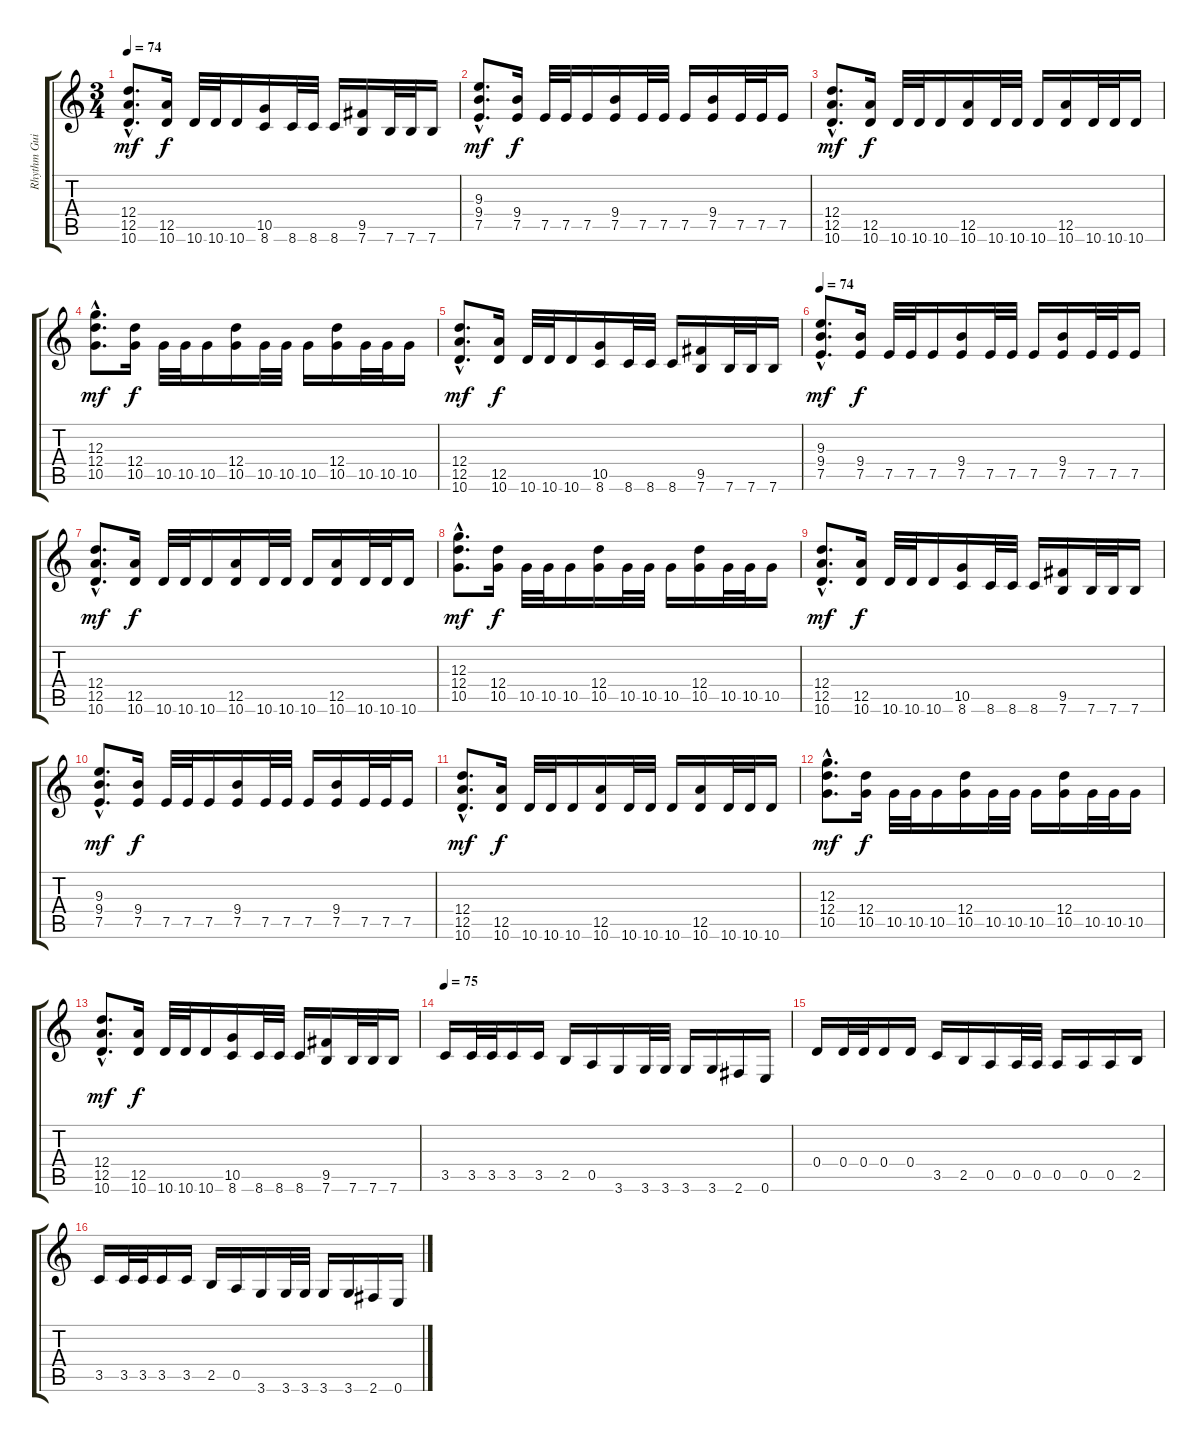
\track ("Rhythm Guitar (left)" "Rhythm Gui") {instrument distortionguitar}
\staff {score tabs}
\tuning (E4 B3 G3 D3 A2 E2) {hide}
\ts (3 4)
\tempo 74
\clef g2
\ks c
(12.4{hac} 12.5{hac} 10.6{hac}).8{d dy mf} (12.5 10.6).16{dy f} 10.6.32 10.6.32 10.6.16 (10.5 8.6).16 8.6.32 8.6.32 8.6.16 (9.5 7.6).16 7.6.32 7.6.32 7.6.16 |
(9.3{hac} 9.4{hac} 7.5{hac}).8{d dy mf} (9.4 7.5).16{dy f} 7.5.32 7.5.32 7.5.16 (9.4 7.5).16 7.5.32 7.5.32 7.5.16 (9.4 7.5).16 7.5.32 7.5.32 7.5.16 |
(12.4{hac} 12.5{hac} 10.6{hac}).8{d dy mf} (12.5 10.6).16{dy f} 10.6.32 10.6.32 10.6.16 (12.5 10.6).16 10.6.32 10.6.32 10.6.16 (12.5 10.6).16 10.6.32 10.6.32 10.6.16 |
(12.3{hac} 12.4{hac} 10.5{hac}).8{d dy mf} (12.4 10.5).16{dy f} 10.5.32 10.5.32 10.5.16 (12.4 10.5).16 10.5.32 10.5.32 10.5.16 (12.4 10.5).16 10.5.32 10.5.32 10.5.16 |
(12.4{hac} 12.5{hac} 10.6{hac}).8{d dy mf} (12.5 10.6).16{dy f} 10.6.32 10.6.32 10.6.16 (10.5 8.6).16 8.6.32 8.6.32 8.6.16 (9.5 7.6).16 7.6.32 7.6.32 7.6.16 |
\tempo 74
(9.3{hac} 9.4{hac} 7.5{hac}).8{d dy mf} (9.4 7.5).16{dy f} 7.5.32 7.5.32 7.5.16 (9.4 7.5).16 7.5.32 7.5.32 7.5.16 (9.4 7.5).16 7.5.32 7.5.32 7.5.16 |
(12.4{hac} 12.5{hac} 10.6{hac}).8{d dy mf} (12.5 10.6).16{dy f} 10.6.32 10.6.32 10.6.16 (12.5 10.6).16 10.6.32 10.6.32 10.6.16 (12.5 10.6).16 10.6.32 10.6.32 10.6.16 |
(12.3{hac} 12.4{hac} 10.5{hac}).8{d dy mf} (12.4 10.5).16{dy f} 10.5.32 10.5.32 10.5.16 (12.4 10.5).16 10.5.32 10.5.32 10.5.16 (12.4 10.5).16 10.5.32 10.5.32 10.5.16 |
(12.4{hac} 12.5{hac} 10.6{hac}).8{d dy mf} (12.5 10.6).16{dy f} 10.6.32 10.6.32 10.6.16 (10.5 8.6).16 8.6.32 8.6.32 8.6.16 (9.5 7.6).16 7.6.32 7.6.32 7.6.16 |
(9.3{hac} 9.4{hac} 7.5{hac}).8{d dy mf} (9.4 7.5).16{dy f} 7.5.32 7.5.32 7.5.16 (9.4 7.5).16 7.5.32 7.5.32 7.5.16 (9.4 7.5).16 7.5.32 7.5.32 7.5.16 |
(12.4{hac} 12.5{hac} 10.6{hac}).8{d dy mf} (12.5 10.6).16{dy f} 10.6.32 10.6.32 10.6.16 (12.5 10.6).16 10.6.32 10.6.32 10.6.16 (12.5 10.6).16 10.6.32 10.6.32 10.6.16 |
(12.3{hac} 12.4{hac} 10.5{hac}).8{d dy mf} (12.4 10.5).16{dy f} 10.5.32 10.5.32 10.5.16 (12.4 10.5).16 10.5.32 10.5.32 10.5.16 (12.4 10.5).16 10.5.32 10.5.32 10.5.16 |
(12.4{hac} 12.5{hac} 10.6{hac}).8{d dy mf} (12.5 10.6).16{dy f} 10.6.32 10.6.32 10.6.16 (10.5 8.6).16 8.6.32 8.6.32 8.6.16 (9.5 7.6).16 7.6.32 7.6.32 7.6.16 |
\tempo 75
3.5.16 3.5.32 3.5.32 3.5.16 3.5.16 2.5.16 0.5.16 3.6.16 3.6.32 3.6.32 3.6.16 3.6.16 2.6.16 0.6.16 |
0.4.16 0.4.32 0.4.32 0.4.16 0.4.16 3.5.16 2.5.16 0.5.16 0.5.32 0.5.32 0.5.16 0.5.16 0.5.16 2.5.16 |
3.5.16 3.5.32 3.5.32 3.5.16 3.5.16 2.5.16 0.5.16 3.6.16 3.6.32 3.6.32 3.6.16 3.6.16 2.6.16 0.6.16
